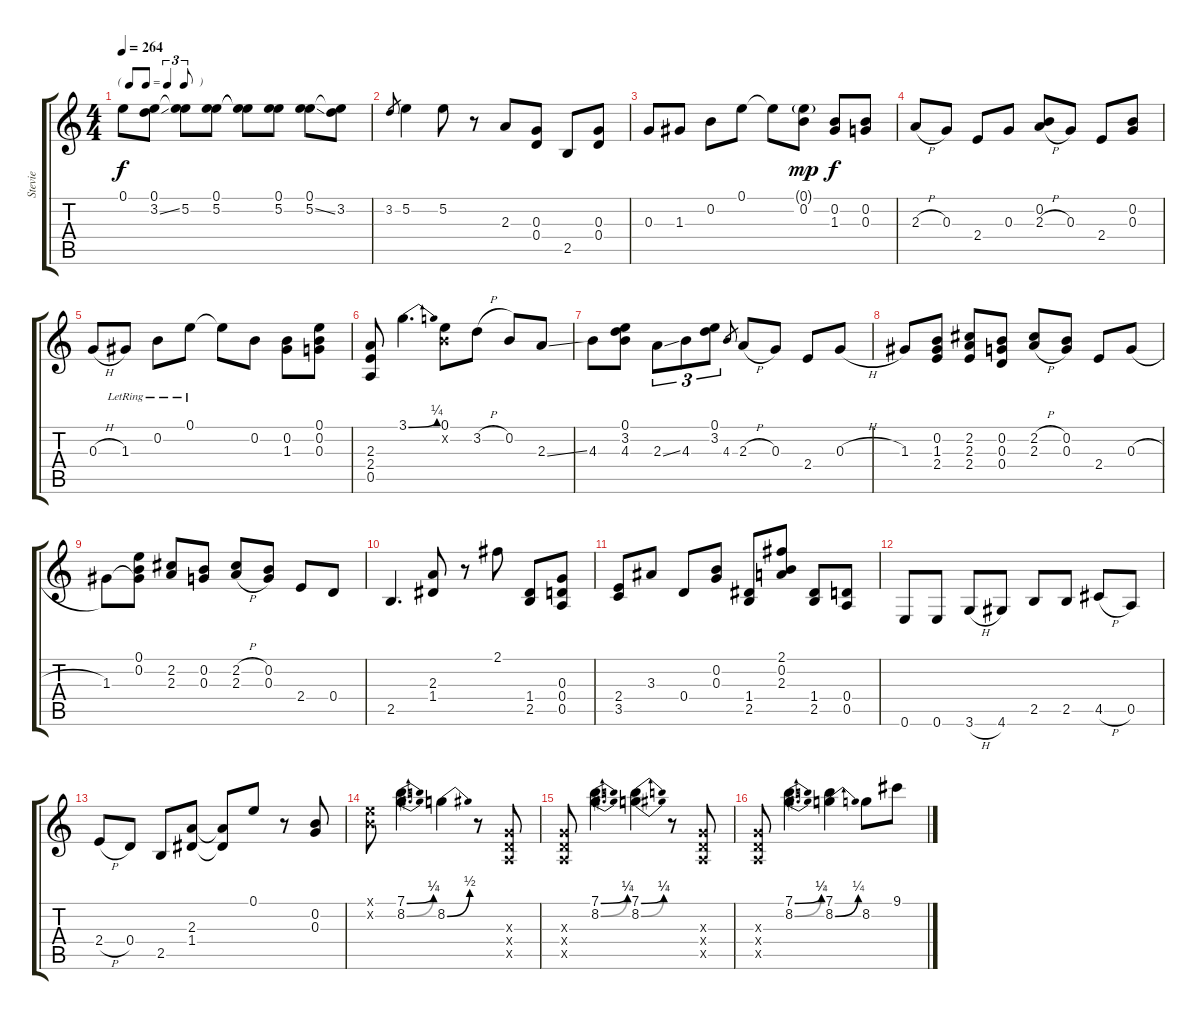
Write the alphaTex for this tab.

\track ("Stevie" "Stevie") {instrument distortionguitar}
\staff {score tabs}
\tuning (E4 B3 G3 D3 A2 E2) {hide}
\ts (4 4)
\tf triplet8th
\tempo 264
\clef g2
\ks c
0.1{t}.8{dy f} (0.1 3.2{ss}).8 (0.1{t} 5.2).8 (0.1 5.2).8 (0.1{t} 5.2{t}).8 (0.1 5.2).8 (0.1 5.2{ss}).8 (0.1{t} 3.2).8 |
3.2.8{gr} 5.2.4 5.2.8 r.8 2.3.8 (0.3 0.4).8 2.5.8 (0.3 0.4).8 |
0.3.8 1.3.8 0.2.8 0.1.8 0.1{t}.8 (0.1{g} 0.2).8{dy mp} (0.2 1.3).8{dy f} (0.2 0.3).8 |
2.3{h}.8 0.3.8 2.4.8 0.3.8 (0.2 2.3{h}).8 0.3.8 2.4.8 (0.2 0.3).8 |
0.3{h}.8 1.3{lr}.8 0.2{lr}.8 0.1{lr}.8 0.1{t}.8 0.2.8 (0.2 1.3).8 (0.1 0.2 0.3).8 |
(2.3 2.4 0.5).8 3.1{be (bend 0 0 60 1)}.4{d} (0.1 0.2{x}).8 3.2{h}.8 0.2.8 2.3{ss}.8 |
4.3.8 (0.1 3.2 4.3).8 2.3{ss}.8{tu (3 2)} 4.3.8{tu (3 2)} (0.1 3.2).8{tu (3 2)} 4.3.8{gr} 2.3{h}.8 0.3.8 2.4.8 0.3{h}.8 |
1.3.8 (0.2 1.3 2.4).8 (2.2 2.3 2.4).8 (0.2 0.3 0.4).8 (2.2{h} 2.3{h}).8 (0.2 0.3).8 2.4.8 0.3{h}.8 |
1.3.8 (0.1 0.2 1.3{t}).8 (2.2 2.3).8 (0.2 0.3).8 (2.2{h} 2.3{h}).8 (0.2 0.3).8 2.4.8 0.4.8 |
2.5.4{d} (2.3 1.4).8 r.8 2.1.8 (1.4 2.5).8 (0.3 0.4 0.5).8 |
(2.4 3.5).8 3.3.8 0.4.8 (0.2 0.3).8 (1.4 2.5).8 (2.1 0.2 2.3).8 (1.4 2.5).8 (0.4 0.5).8 |
0.6.8 0.6.8 3.6{h}.8 4.6.8 2.5.8 2.5.8 4.5{h}.8 0.5.8 |
2.4{h}.8 0.4.8 2.5.8 (2.3 1.4).8 (2.3{t} 1.4{t}).8 0.1.8 r.8 (0.2 0.3).8 |
(0.1{x} 0.2{x}).8 (7.1{be (bend 0 0 60 1)} 8.2{be (bend 0 0 60 2)}).4{d} 8.2{be (bend 0 0 60 2)}.4 r.8 (0.3{x} 0.4{x} 0.5{x}).8 |
(0.3{x} 0.4{x} 0.5{x}).8 (7.1{be (bend 0 0 60 1)} 8.2{be (bend 0 0 60 2)}).4{d} (7.1{be (bend 0 0 60 1)} 8.2{be (bend 0 0 60 2)}).4 r.8 (0.3{x} 0.4{x} 0.5{x}).8 |
(0.3{x} 0.4{x} 0.5{x}).8 (7.1{be (bend 0 0 60 1)} 8.2{be (bend 0 0 60 2)}).4{d} (7.1 8.2{be (bend 0 0 60 1)}).4 8.2.8 9.1.8
